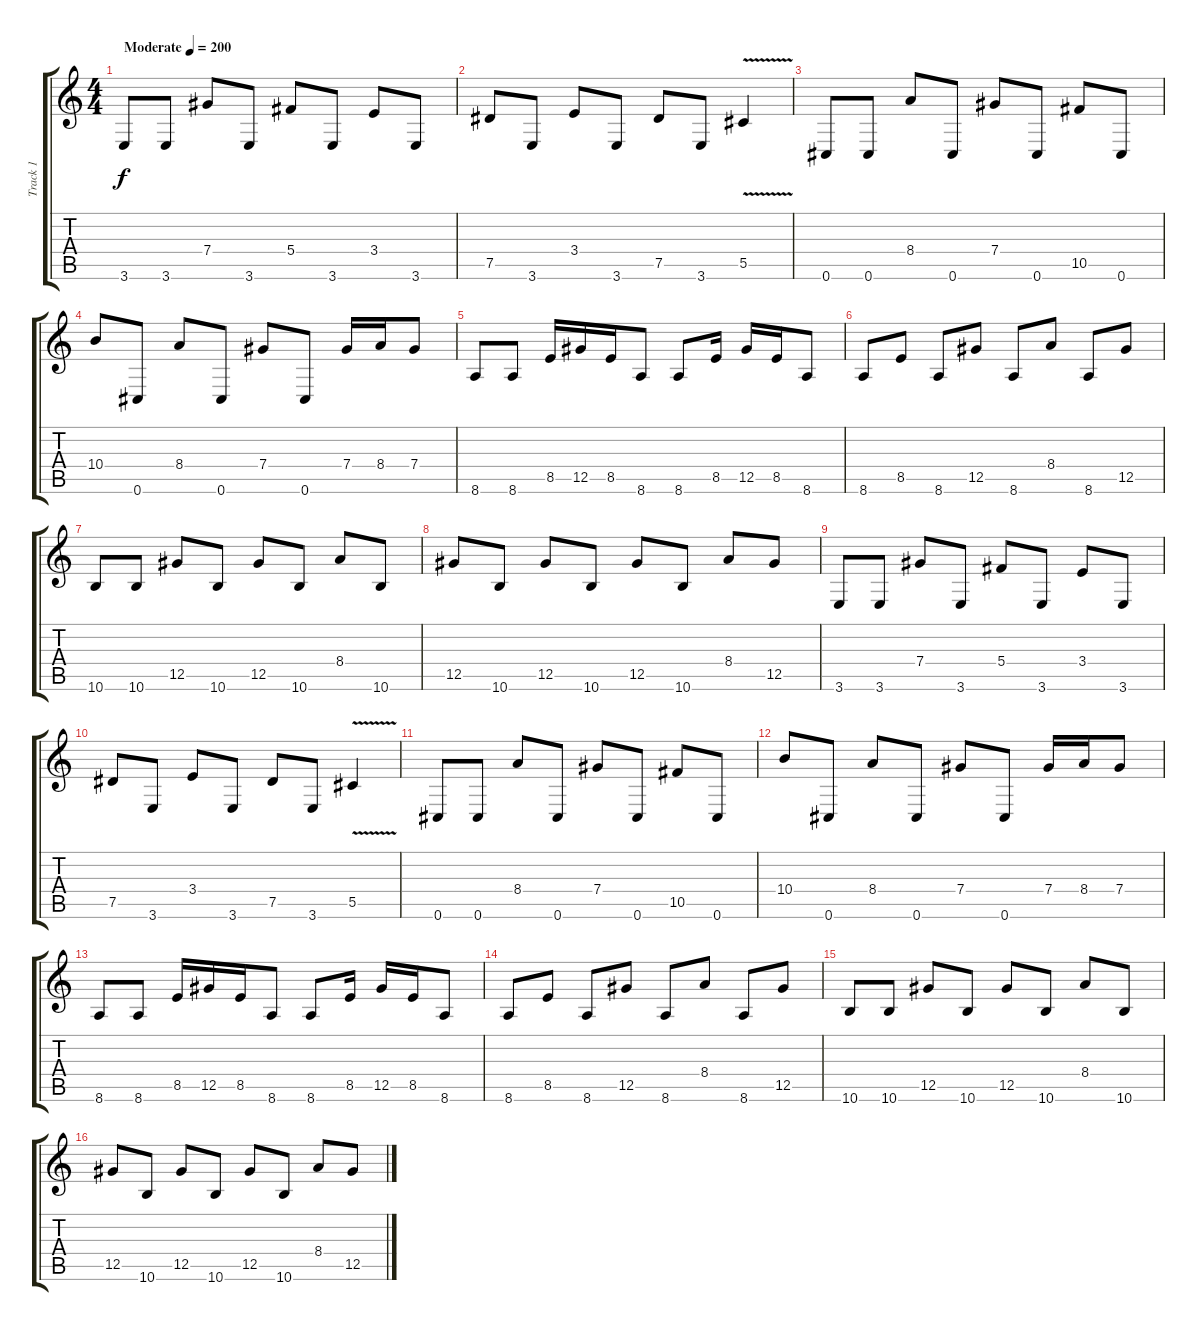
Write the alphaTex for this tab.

\track ("Track 1" "Track 1") {instrument overdrivenguitar}
\staff {score tabs}
\tuning (Eb4 Bb3 Gb3 Db3 Ab2 Db2) {hide}
\ts (4 4)
\tempo (200 "Moderate")
\clef g2
\ks c
3.6.8{dy f instrument overdrivenguitar} 3.6.8 7.4.8 3.6.8 5.4.8 3.6.8 3.4.8 3.6.8 |
7.5.8 3.6.8 3.4.8 3.6.8 7.5.8 3.6.8 5.5{v}.4 |
0.6.8 0.6.8 8.4.8 0.6.8 7.4.8 0.6.8 10.5.8 0.6.8 |
10.4.8 0.6.8 8.4.8 0.6.8 7.4.8 0.6.8 7.4.16 8.4.16 7.4.8 |
8.6.8 8.6.8 8.5.16 12.5.16 8.5.16 8.6.8 8.6.8 8.5.16 12.5.16 8.5.16 8.6.8 |
8.6.8 8.5.8 8.6.8 12.5.8 8.6.8 8.4.8 8.6.8 12.5.8 |
10.6.8 10.6.8 12.5.8 10.6.8 12.5.8 10.6.8 8.4.8 10.6.8 |
12.5.8 10.6.8 12.5.8 10.6.8 12.5.8 10.6.8 8.4.8 12.5.8 |
3.6.8 3.6.8 7.4.8 3.6.8 5.4.8 3.6.8 3.4.8 3.6.8 |
7.5.8 3.6.8 3.4.8 3.6.8 7.5.8 3.6.8 5.5{v}.4 |
0.6.8 0.6.8 8.4.8 0.6.8 7.4.8 0.6.8 10.5.8 0.6.8 |
10.4.8 0.6.8 8.4.8 0.6.8 7.4.8 0.6.8 7.4.16 8.4.16 7.4.8 |
8.6.8 8.6.8 8.5.16 12.5.16 8.5.16 8.6.8 8.6.8 8.5.16 12.5.16 8.5.16 8.6.8 |
8.6.8 8.5.8 8.6.8 12.5.8 8.6.8 8.4.8 8.6.8 12.5.8 |
10.6.8 10.6.8 12.5.8 10.6.8 12.5.8 10.6.8 8.4.8 10.6.8 |
12.5.8 10.6.8 12.5.8 10.6.8 12.5.8 10.6.8 8.4.8 12.5.8
